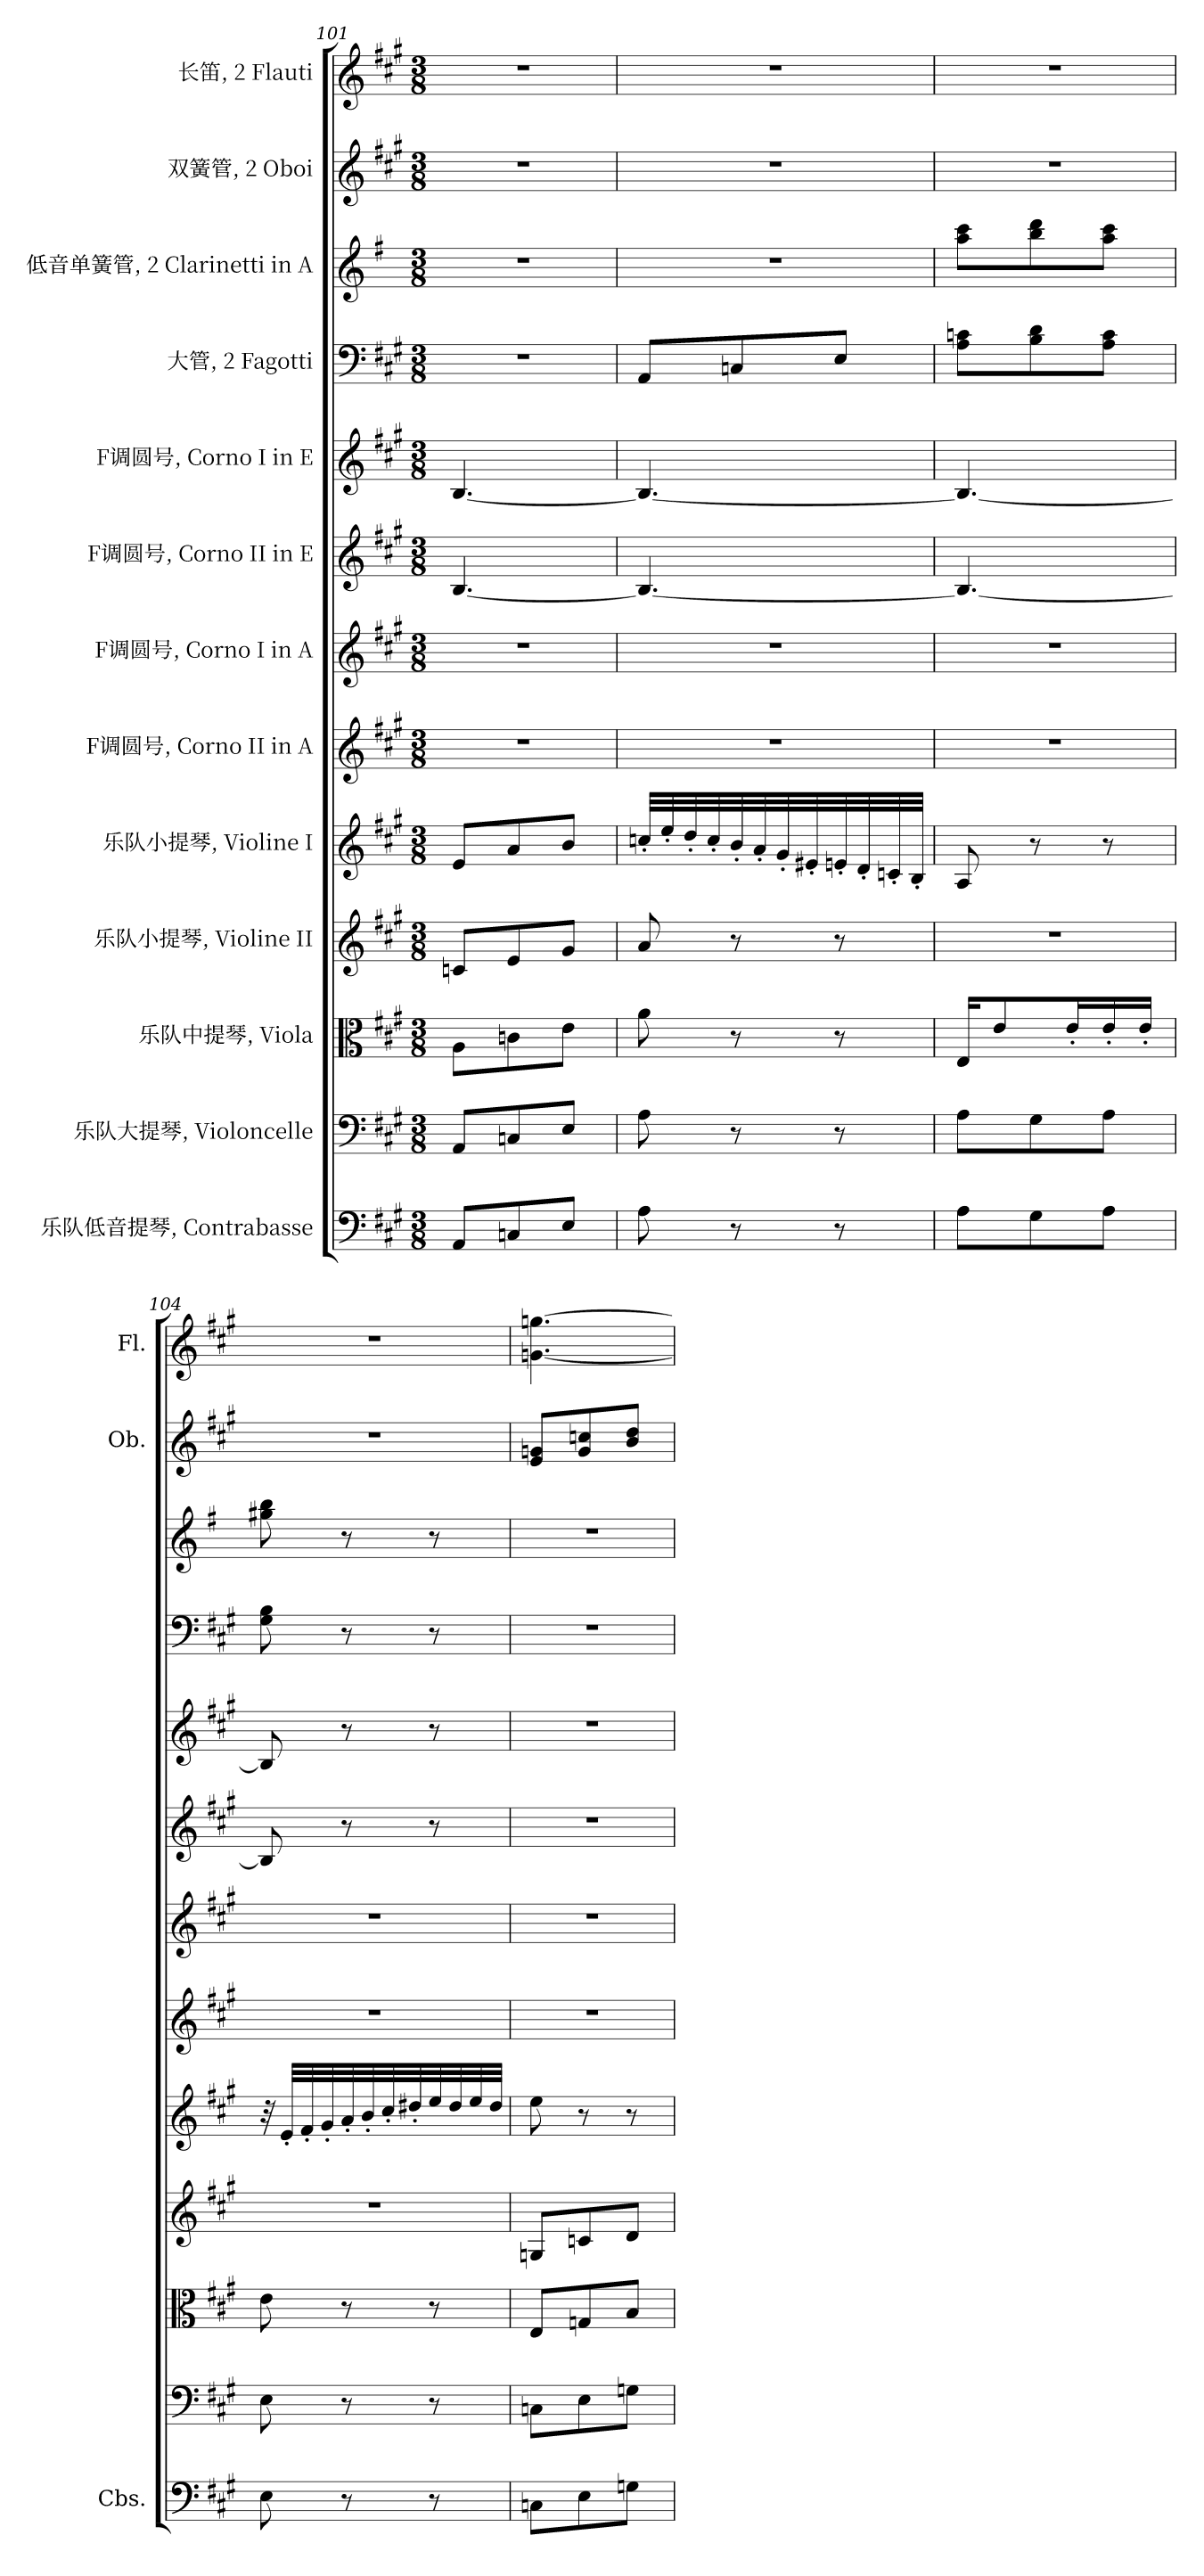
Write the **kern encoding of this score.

**kern	**kern	**kern	**kern	**kern	**kern	**kern	**kern	**kern	**kern	**kern	**kern	**kern
*part13	*part12	*part11	*part10	*part9	*part8	*part7	*part6	*part5	*part4	*part3	*part2	*part1
*staff13	*staff12	*staff11	*staff10	*staff9	*staff8	*staff7	*staff6	*staff5	*staff4	*staff3	*staff2	*staff1
*I"乐队低音提琴, Contrabasse	*I"乐队大提琴, Violoncelle	*I"乐队中提琴, Viola	*I"乐队小提琴, Violine II	*I"乐队小提琴, Violine I	*I"F调圆号, Corno II in A	*I"F调圆号, Corno I in A	*I"F调圆号, Corno II in E	*I"F调圆号, Corno I in E	*I"大管, 2 Fagotti	*I"低音单簧管, 2 Clarinetti in A	*I"双簧管, 2 Oboi	*I"长笛, 2 Flauti
*I'Cbs.	*	*	*	*	*	*	*	*	*	*	*I'Ob.	*I'Fl.
*clefF4	*clefF4	*clefC3	*clefG2	*clefG2	*clefG2	*clefG2	*clefG2	*clefG2	*clefF4	*clefG2	*clefG2	*clefG2
*ITrd7c12	*	*	*	*	*ITrd4c7	*ITrd4c7	*ITrd4c7	*ITrd4c7	*	*ITrd8c14	*	*
*k[f#c#g#]	*k[f#c#g#]	*k[f#c#g#]	*k[f#c#g#]	*k[f#c#g#]	*k[f#c#]	*k[f#c#]	*k[f#c#]	*k[f#c#]	*k[f#c#g#]	*k[f#]	*k[f#c#g#]	*k[f#c#g#]
*M3/8	*M3/8	*M3/8	*M3/8	*M3/8	*M3/8	*M3/8	*M3/8	*M3/8	*M3/8	*M3/8	*M3/8	*M3/8
*MM35	*MM35	*MM35	*MM35	*MM35	*MM35	*MM35	*MM35	*MM35	*MM35	*MM35	*MM35	*MM35
=101	=101	=101	=101	=101	=101	=101	=101	=101	=101	=101	=101	=101
8AAA/L	8AA/L	8A\L	8cn/L	8e/L	4.r	4.r	[4.E/	[4.E/	4.r	4.r	4.r	4.r
8CCn/	8Cn/	8cn\	8e/	8a/	.	.	.	.	.	.	.	.
8EE/J	8E/J	8e\J	8g#/J	8b/J	.	.	.	.	.	.	.	.
!!LO:PB:g=z
=102	=102	=102	=102	=102	=102	=102	=102	=102	=102	=102	=102	=102
*	*	*	*	*	*	*	*	*	*	*	*	*MM36
8AA\	8A\	8a\	8a/	32ccn'/LLL	4.r	4.r	4.E/_	4.E/_	8AA/L	4.r	4.r	4.r
.	.	.	.	32ee'/	.	.	.	.	.	.	.	.
.	.	.	.	32dd'/	.	.	.	.	.	.	.	.
.	.	.	.	32cc'/	.	.	.	.	.	.	.	.
8r	8r	8r	8r	32b'/	.	.	.	.	8Cn/	.	.	.
.	.	.	.	32a'/	.	.	.	.	.	.	.	.
.	.	.	.	32g#'/	.	.	.	.	.	.	.	.
.	.	.	.	32e#X'/	.	.	.	.	.	.	.	.
8r	8r	8r	8r	32en'/	.	.	.	.	8E/J	.	.	.
.	.	.	.	32d'/	.	.	.	.	.	.	.	.
.	.	.	.	32cn'/	.	.	.	.	.	.	.	.
.	.	.	.	32B'/JJJ	.	.	.	.	.	.	.	.
=103	=103	=103	=103	=103	=103	=103	=103	=103	=103	=103	=103	=103
*	*	*	*	*	*	*	*	*	*	*	*	*MM38
8AA\L	8A\L	16E/KL	4.r	8A/	4.r	4.r	4.E/_	4.E/_	8A\ 8cn\L	8a\ 8cc\L	4.r	4.r
.	.	8e/	.	.	.	.	.	.	.	.	.	.
8GG#\	8G#\	.	.	8r	.	.	.	.	8B\ 8d\	8b\ 8dd\	.	.
.	.	16e'/L	.	.	.	.	.	.	.	.	.	.
8AA\J	8A\J	16e'/	.	8r	.	.	.	.	8A\ 8c\J	8a\ 8cc\J	.	.
.	.	16e'/JJ	.	.	.	.	.	.	.	.	.	.
=104	=104	=104	=104	=104	=104	=104	=104	=104	=104	=104	=104	=104
*	*	*	*	*	*	*	*	*	*	*	*	*MM38
8EE\	8E\	8e\	4.r	32r	4.r	4.r	8E/]	8E/]	8G#\ 8B\	8g#X\ 8b\	4.r	4.r
.	.	.	.	32e'/LLL	.	.	.	.	.	.	.	.
.	.	.	.	32f#'/	.	.	.	.	.	.	.	.
.	.	.	.	32g#'/	.	.	.	.	.	.	.	.
8r	8r	8r	.	32a'/	.	.	8r	8r	8r	8r	.	.
.	.	.	.	32b'/	.	.	.	.	.	.	.	.
.	.	.	.	32cc#'/	.	.	.	.	.	.	.	.
.	.	.	.	32dd#X'/	.	.	.	.	.	.	.	.
8r	8r	8r	.	32ee/	.	.	8r	8r	8r	8r	.	.
.	.	.	.	32dd#/	.	.	.	.	.	.	.	.
.	.	.	.	32ee/	.	.	.	.	.	.	.	.
.	.	.	.	32dd#/JJJ	.	.	.	.	.	.	.	.
=105	=105	=105	=105	=105	=105	=105	=105	=105	=105	=105	=105	=105
*	*	*	*	*	*	*	*	*	*	*	*	*MM38
8CCn\L	8Cn\L	8E/L	8Gn/L	8ee\	4.r	4.r	4.r	4.r	4.r	4.r	8e/ 8gn/L	[4.gn\ [4.ggn\
8EE\	8E\	8Gn/	8cn/	8r	.	.	.	.	.	.	8g/ 8ccn/	.
8GGn\J	8Gn\J	8B/J	8d/J	8r	.	.	.	.	.	.	8b/ 8dd/J	.
=	=	=	=	=	=	=	=	=	=	=	=	=
*-	*-	*-	*-	*-	*-	*-	*-	*-	*-	*-	*-	*-
